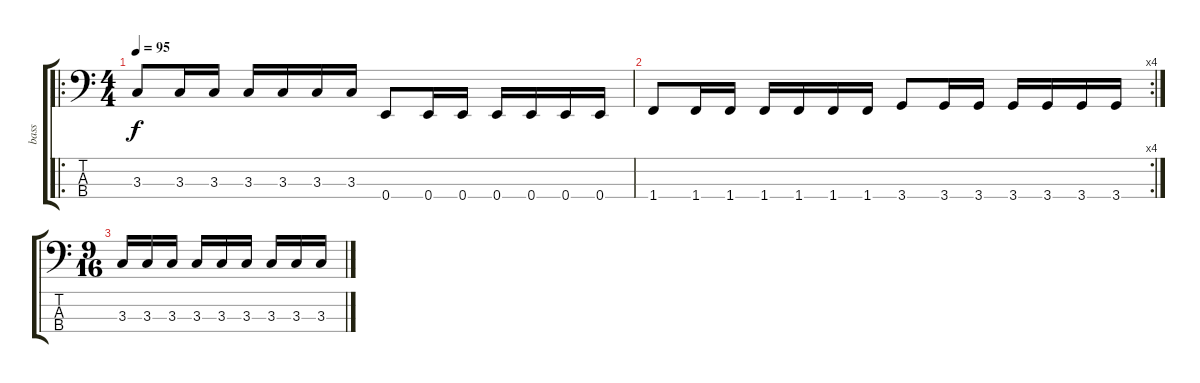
\track ("bass" "bass") {instrument electricbassfinger}
\staff {score tabs}
\tuning (G2 D2 A1 E1) {hide}
\ro
\ts (4 4)
\tempo 95
\clef f4
\ks c
3.3.8{dy f} 3.3.16 3.3.16 3.3.16 3.3.16 3.3.16 3.3.16 0.4.8 0.4.16 0.4.16 0.4.16 0.4.16 0.4.16 0.4.16 |
\rc 4
1.4.8 1.4.16 1.4.16 1.4.16 1.4.16 1.4.16 1.4.16 3.4.8 3.4.16 3.4.16 3.4.16 3.4.16 3.4.16 3.4.16 |
\ts (9 16)
3.3.16 3.3.16 3.3.16 3.3.16 3.3.16 3.3.16 3.3.16 3.3.16 3.3.16
